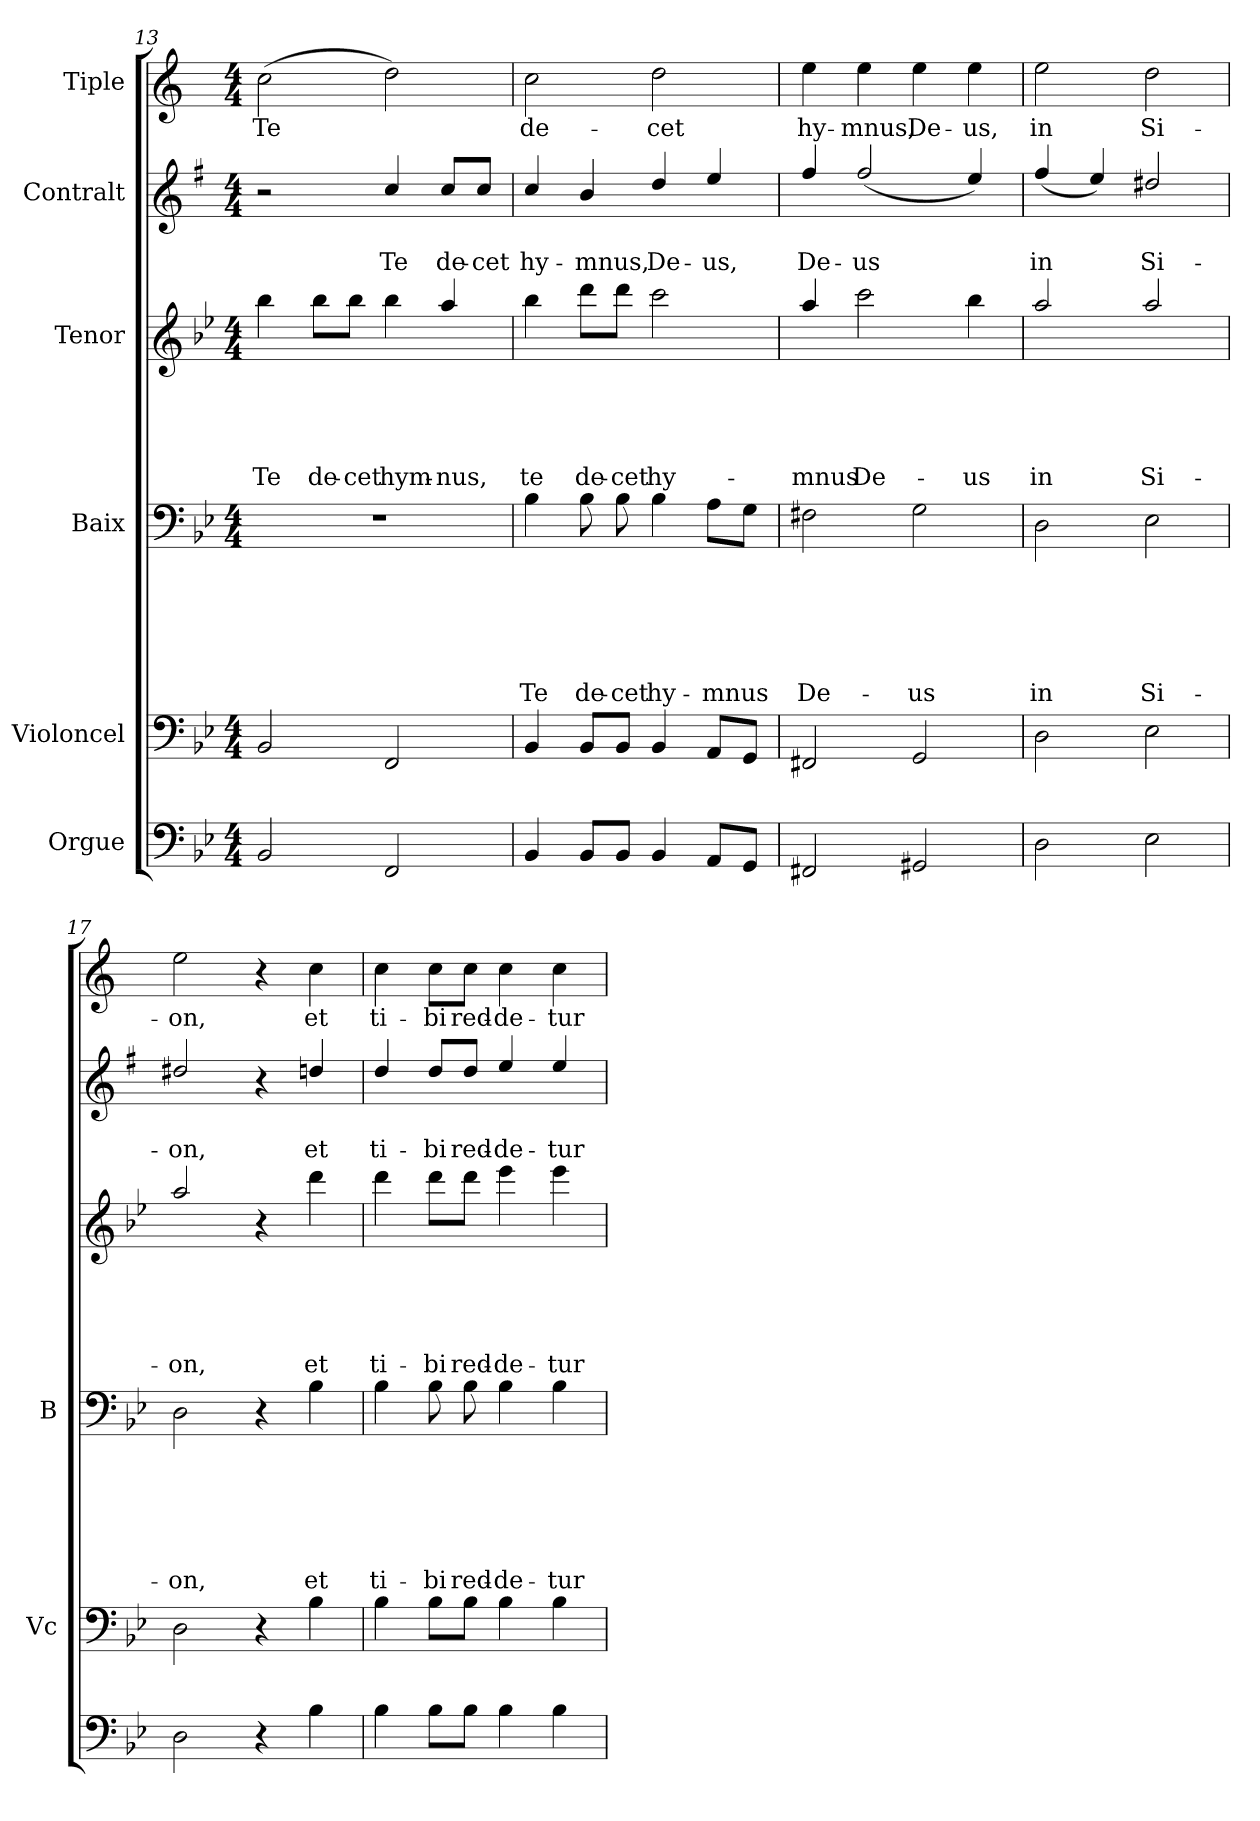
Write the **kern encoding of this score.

**kern	**kern	**kern	**text	**text	**text	**text	**text	**text	**kern	**text	**text	**text	**text	**text	**kern	**text	**text	**kern	**text
*part6	*part5	*part4	*part4	*part4	*part4	*part4	*part4	*part4	*part3	*part3	*part3	*part3	*part3	*part3	*part2	*part2	*part2	*part1	*part1
*staff6	*staff5	*staff4	*staff4	*staff4	*staff4	*staff4	*staff4	*staff4	*staff3	*staff3	*staff3	*staff3	*staff3	*staff3	*staff2	*staff2	*staff2	*staff1	*staff1
*I"Orgue	*I"Violoncel	*I"Baix	*	*	*	*	*	*	*I"Tenor	*	*	*	*	*	*I"Contralt	*	*	*I"Tiple	*
*	*I'Vc	*I'B	*	*	*	*	*	*	*	*	*	*	*	*	*	*	*	*	*
!!LO:PB:g=z
*clefF4	*clefF4	*clefF4	*	*	*	*	*	*	*clefG2	*	*	*	*	*	*clefG2	*	*	*clefG2	*
*	*	*	*	*	*	*	*	*	*ITrd8c14	*	*	*	*	*	*ITrd5c9	*	*	*ITrd1c2	*
*k[b-e-]	*k[b-e-]	*k[b-e-]	*	*	*	*	*	*	*k[b-e-]	*	*	*	*	*	*k[b-e-]	*	*	*k[b-e-]	*
*B-:	*B-:	*B-:	*	*	*	*	*	*	*B-:	*	*	*	*	*	*B-:	*	*	*B-:	*
*M4/4	*M4/4	*M4/4	*	*	*	*	*	*	*M4/4	*	*	*	*	*	*M4/4	*	*	*M4/4	*
=13	=13	=13	=13	=13	=13	=13	=13	=13	=13	=13	=13	=13	=13	=13	=13	=13	=13	=13	=13
!	!	!	!	!	!	!	!	!	!	!	!	!	!	!LO:LY:b	!	!	!	!	!LO:LY:b
2BB-/	2BB-/	1r	.	.	.	.	.	.	4b-\	.	.	.	.	Te	2r	.	.	(>2b-\	Te
!	!	!	!	!	!	!	!	!	!	!	!	!	!	!LO:LY:b	!	!	!	!	!
.	.	.	.	.	.	.	.	.	8b-\L	.	.	.	.	de-	.	.	.	.	.
!	!	!	!	!	!	!	!	!	!	!	!	!	!	!LO:LY:b	!	!	!	!	!
.	.	.	.	.	.	.	.	.	8b-\J	.	.	.	.	-cet	.	.	.	.	.
!	!	!	!	!	!	!	!	!	!	!	!	!	!	!LO:LY:b	!	!	!LO:LY:b	!	!
2FF/	2FF/	.	.	.	.	.	.	.	4b-\	.	.	.	.	hym-	4e-/	.	Te	2cc\)	.
!	!	!	!	!	!	!	!	!	!	!	!	!	!	!LO:LY:b	!	!	!LO:LY:b	!	!
.	.	.	.	.	.	.	.	.	4a/	.	.	.	.	-nus,	8e-/L	.	de-	.	.
!	!	!	!	!	!	!	!	!	!	!	!	!	!	!	!	!	!LO:LY:b	!	!
.	.	.	.	.	.	.	.	.	.	.	.	.	.	.	8e-/J	.	-cet	.	.
=14	=14	=14	=14	=14	=14	=14	=14	=14	=14	=14	=14	=14	=14	=14	=14	=14	=14	=14	=14
!	!	!	!	!	!	!	!	!LO:LY:b	!	!	!	!	!	!LO:LY:b	!	!	!LO:LY:b	!	!LO:LY:b
4BB-/	4BB-/	4B-\	.	.	.	.	.	Te	4b-\	.	.	.	.	te	4e-/	.	hy-	2b-\	de-
!	!	!	!	!	!	!	!	!LO:LY:b	!	!	!	!	!	!LO:LY:b	!	!	!LO:LY:b	!	!
8BB-/L	8BB-/L	8B-\	.	.	.	.	.	de-	8dd\L	.	.	.	.	de-	4d/	.	-mnus,	.	.
!	!	!	!	!	!	!	!	!LO:LY:b	!	!	!	!	!	!LO:LY:b	!	!	!	!	!
8BB-/J	8BB-/J	8B-\	.	.	.	.	.	-cet	8dd\J	.	.	.	.	-cet	.	.	.	.	.
!	!	!	!	!	!	!	!	!LO:LY:b	!	!	!	!	!	!LO:LY:b	!	!	!LO:LY:b	!	!LO:LY:b
4BB-/	4BB-/	4B-\	.	.	.	.	.	hy-	2cc\	.	.	.	.	hy-	4f/	.	De-	2cc\	-cet
!	!	!	!	!	!	!	!	!LO:LY:b	!	!	!	!	!	!	!	!	!LO:LY:b	!	!
8AA/L	8AA/L	8A\L	.	.	.	.	.	-mnus	.	.	.	.	.	.	4g/	.	-us,	.	.
8GG/J	8GG/J	8G\J	.	.	.	.	.	.	.	.	.	.	.	.	.	.	.	.	.
=15	=15	=15	=15	=15	=15	=15	=15	=15	=15	=15	=15	=15	=15	=15	=15	=15	=15	=15	=15
!	!	!	!	!	!	!	!	!LO:LY:b	!	!	!	!	!	!LO:LY:b	!	!	!LO:LY:b	!	!LO:LY:b
2FF#X/	2FF#X/	2F#X\	.	.	.	.	.	De-	4a/	.	.	.	.	-mnus	4a/	.	De-	4dd\	hy-
!	!	!	!	!	!	!	!	!	!	!	!	!	!	!LO:LY:b	!	!	!LO:LY:b	!	!LO:LY:b
.	.	.	.	.	.	.	.	.	2cc\	.	.	.	.	De-	(<2a/	.	-us	4dd\	-mnus,
!	!	!	!	!	!	!	!	!LO:LY:b	!	!	!	!	!	!	!	!	!	!	!LO:LY:b
2GG#X/	2GG/	2G\	.	.	.	.	.	-us	.	.	.	.	.	.	.	.	.	4dd\	De-
!	!	!	!	!	!	!	!	!	!	!	!	!	!	!LO:LY:b	!	!	!	!	!LO:LY:b
.	.	.	.	.	.	.	.	.	4b-\	.	.	.	.	-us	4g/)	.	.	4dd\	-us,
=16	=16	=16	=16	=16	=16	=16	=16	=16	=16	=16	=16	=16	=16	=16	=16	=16	=16	=16	=16
!	!	!	!	!	!	!	!	!LO:LY:b	!	!	!	!	!	!LO:LY:b	!	!	!LO:LY:b	!	!LO:LY:b
2D\	2D\	2D\	.	.	.	.	.	in	2a/	.	.	.	.	in	(<4a/	.	in	2dd\	in
.	.	.	.	.	.	.	.	.	.	.	.	.	.	.	4g/)	.	.	.	.
!	!	!	!	!	!	!	!	!LO:LY:b	!	!	!	!	!	!LO:LY:b	!	!	!LO:LY:b	!	!LO:LY:b
2E-\	2E-\	2E-\	.	.	.	.	.	Si-	2a/	.	.	.	.	Si-	2f#X/	.	Si-	2cc\	Si-
!!LO:LB:g=z
=17	=17	=17	=17	=17	=17	=17	=17	=17	=17	=17	=17	=17	=17	=17	=17	=17	=17	=17	=17
!	!	!	!	!	!	!	!	!LO:LY:b	!	!	!	!	!	!LO:LY:b	!	!	!LO:LY:b	!	!LO:LY:b
2D\	2D\	2D\	.	.	.	.	.	-on,	2a/	.	.	.	.	-on,	2f#X/	.	-on,	2dd\	-on,
4r	4r	4r	.	.	.	.	.	.	4r	.	.	.	.	.	4r	.	.	4r	.
!	!	!	!	!	!	!	!	!LO:LY:b	!	!	!	!	!	!LO:LY:b	!	!	!LO:LY:b	!	!LO:LY:b
4B-\	4B-\	4B-\	.	.	.	.	.	et	4dd\	.	.	.	.	et	4fn/	.	et	4b-\	et
=18	=18	=18	=18	=18	=18	=18	=18	=18	=18	=18	=18	=18	=18	=18	=18	=18	=18	=18	=18
!	!	!	!	!	!	!	!	!LO:LY:b	!	!	!	!	!	!LO:LY:b	!	!	!LO:LY:b	!	!LO:LY:b
4B-\	4B-\	4B-\	.	.	.	.	.	ti-	4dd\	.	.	.	.	ti-	4f/	.	ti-	4b-\	ti-
!	!	!	!	!	!	!	!	!LO:LY:b	!	!	!	!	!	!LO:LY:b	!	!	!LO:LY:b	!	!LO:LY:b
8B-\L	8B-\L	8B-\	.	.	.	.	.	-bi	8dd\L	.	.	.	.	-bi	8f/L	.	-bi	8b-\L	-bi
!	!	!	!	!	!	!	!	!LO:LY:b	!	!	!	!	!	!LO:LY:b	!	!	!LO:LY:b	!	!LO:LY:b
8B-\J	8B-\J	8B-\	.	.	.	.	.	red-	8dd\J	.	.	.	.	red-	8f/J	.	red-	8b-\J	red-
!	!	!	!	!	!	!	!	!LO:LY:b	!	!	!	!	!	!LO:LY:b	!	!	!LO:LY:b	!	!LO:LY:b
4B-\	4B-\	4B-\	.	.	.	.	.	-de-	4ee-\	.	.	.	.	-de-	4g/	.	-de-	4b-\	-de-
!	!	!	!	!	!	!	!	!LO:LY:b	!	!	!	!	!	!LO:LY:b	!	!	!LO:LY:b	!	!LO:LY:b
4B-\	4B-\	4B-\	.	.	.	.	.	-tur	4ee-\	.	.	.	.	-tur	4g/	.	-tur	4b-\	-tur
=	=	=	=	=	=	=	=	=	=	=	=	=	=	=	=	=	=	=	=
*-	*-	*-	*-	*-	*-	*-	*-	*-	*-	*-	*-	*-	*-	*-	*-	*-	*-	*-	*-
